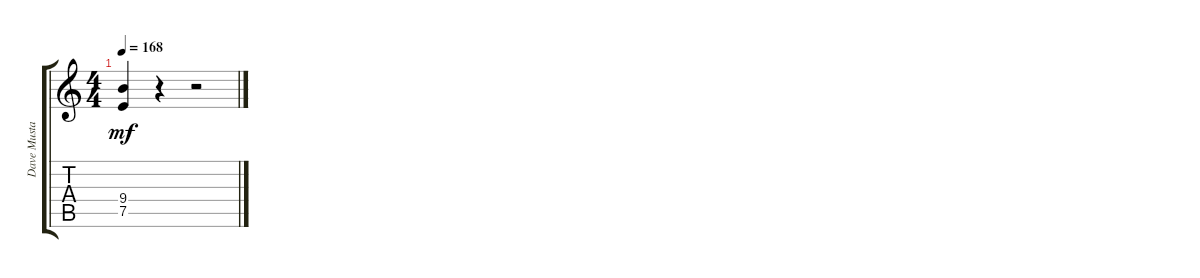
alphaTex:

\track ("Dave Mustaine" "Dave Musta") {instrument distortionguitar}
\staff {score tabs}
\tuning (E4 B3 G3 D3 A2 E2) {hide}
\ts (4 4)
\tempo 168
\clef g2
\ks c
(9.4 7.5).4{dy mf} r.4 r.2
